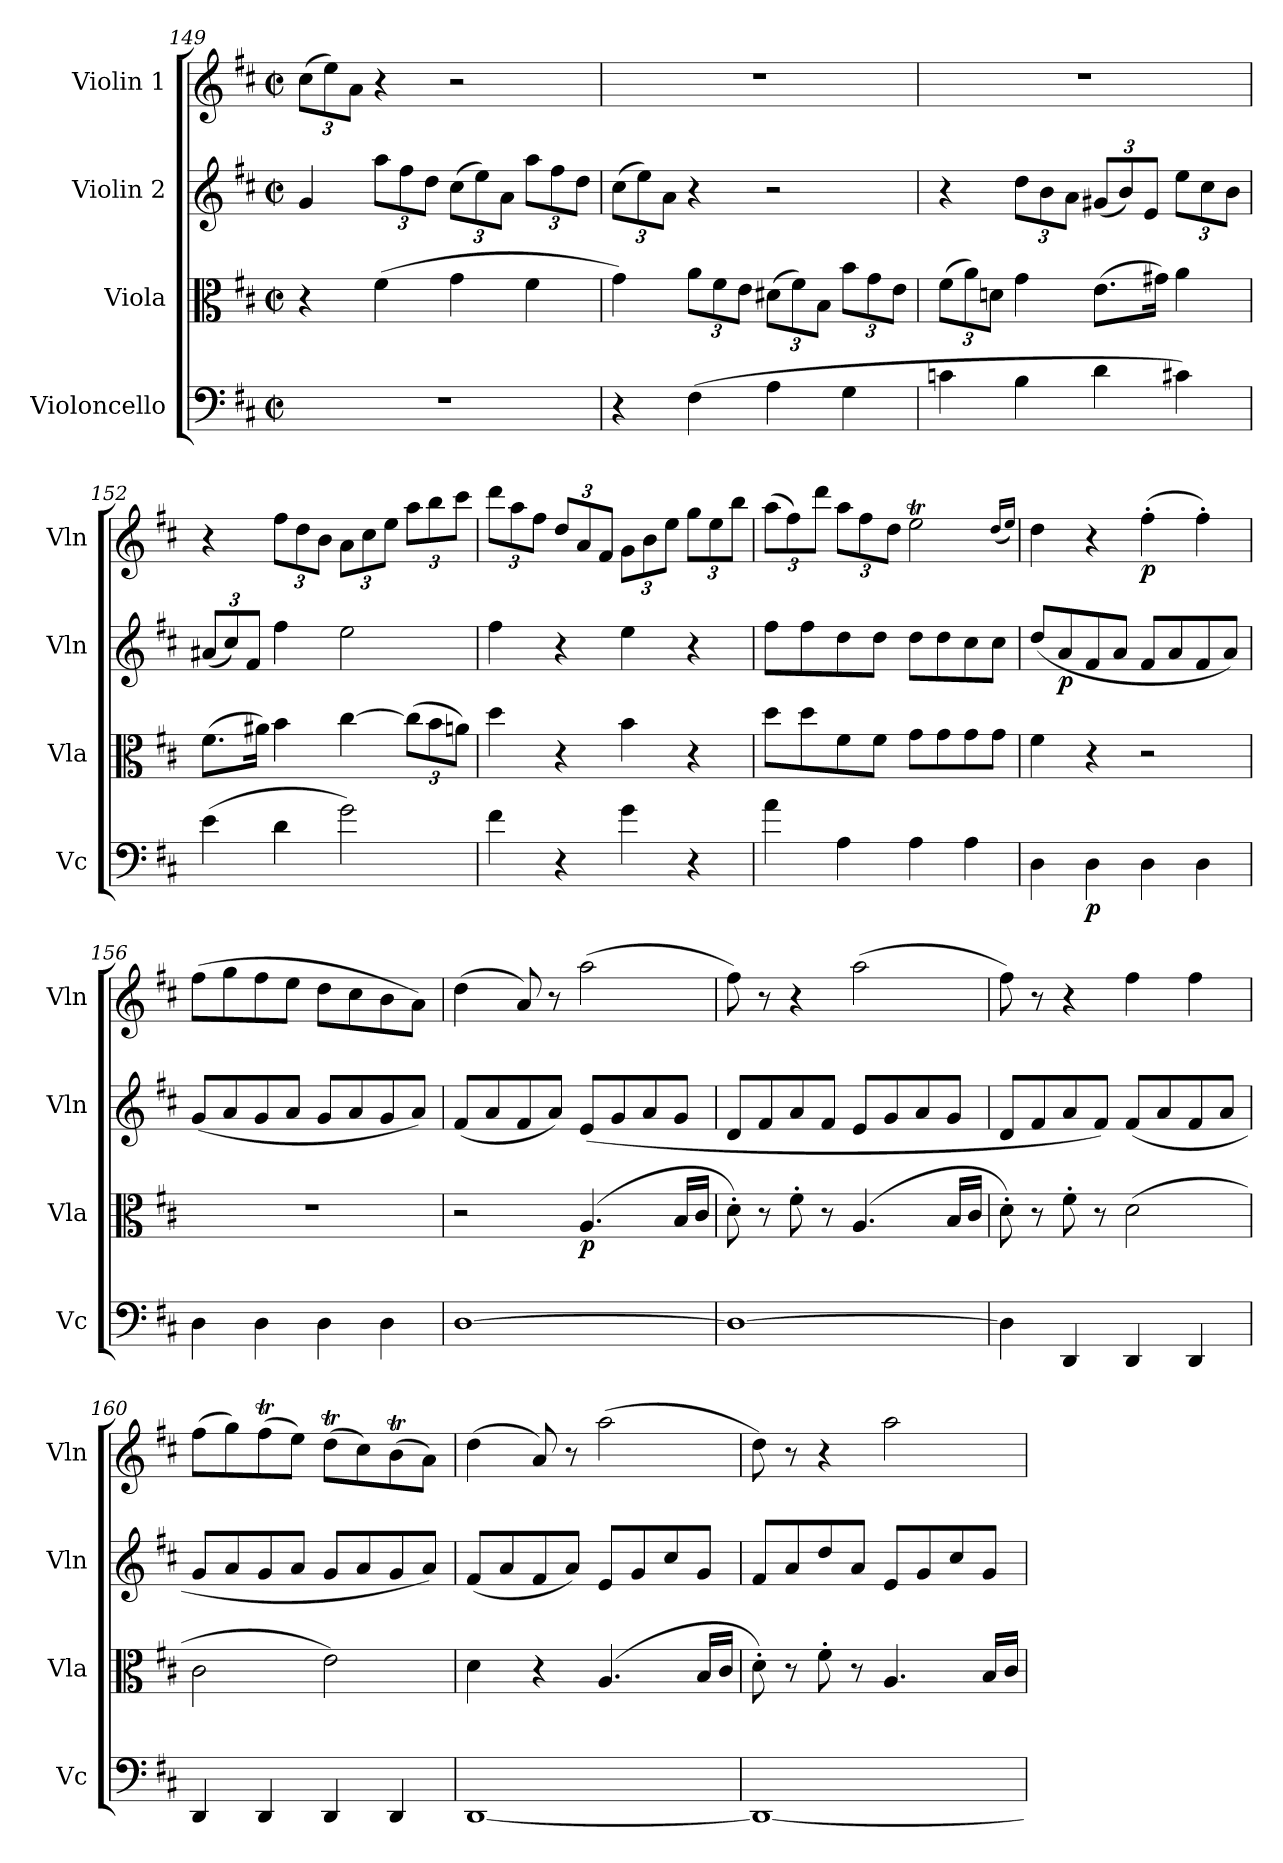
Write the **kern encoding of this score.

**kern	**dynam	**kern	**dynam	**kern	**dynam	**kern	**dynam
*part4	*part4	*part3	*part3	*part2	*part2	*part1	*part1
*staff4	*staff4	*staff3	*staff3	*staff2	*staff2	*staff1	*staff1
*I"Violoncello	*	*I"Viola	*	*I"Violin 2	*	*I"Violin 1	*
*I'Vc	*	*I'Vla	*	*I'Vln	*	*I'Vln	*
!!LO:PB:g=z
*clefF4	*	*clefC3	*	*clefG2	*	*clefG2	*
*k[f#c#]	*	*k[f#c#]	*	*k[f#c#]	*	*k[f#c#]	*
*M2/2	*	*M2/2	*	*M2/2	*	*M2/2	*
*met(c|)	*	*met(c|)	*	*met(c|)	*	*met(c|)	*
*	*	*	*	*	*	*Xbrackettup	*
=149	=149	=149	=149	=149	=149	=149	=149
1r	.	4r	.	4g/	.	(12cc#\L	.
.	.	.	.	.	.	12ee\)	.
.	.	.	.	.	.	12a\J	.
*	*	*	*	*Xbrackettup	*	*	*
.	.	(4f#\	.	12aa\L	.	4r	.
.	.	.	.	12ff#\	.	.	.
.	.	.	.	12dd\J	.	.	.
.	.	4g\	.	(12cc#\L	.	2r	.
.	.	.	.	12ee\)	.	.	.
.	.	.	.	12a\J	.	.	.
.	.	4f#\	.	12aa\L	.	.	.
.	.	.	.	12ff#\	.	.	.
.	.	.	.	12dd\J	.	.	.
=150	=150	=150	=150	=150	=150	=150	=150
4r	.	4g\)	.	(12cc#\L	.	1r	.
.	.	.	.	12ee\)	.	.	.
.	.	.	.	12a\J	.	.	.
*	*	*Xbrackettup	*	*	*	*	*
(4F#\	.	12a\L	.	4r	.	.	.
.	.	12f#\	.	.	.	.	.
.	.	12e\J	.	.	.	.	.
4A\	.	(12d#X\L	.	2r	.	.	.
.	.	12f#\)	.	.	.	.	.
.	.	12B\J	.	.	.	.	.
4G\	.	12b\L	.	.	.	.	.
.	.	12g\	.	.	.	.	.
.	.	12e\J	.	.	.	.	.
=151	=151	=151	=151	=151	=151	=151	=151
4cn\	.	(12f#\L	.	4r	.	1r	.
.	.	12a\)	.	.	.	.	.
.	.	12dn\J	.	.	.	.	.
4B\	.	4g\	.	12dd\L	.	.	.
.	.	.	.	12b\	.	.	.
.	.	.	.	12a\J	.	.	.
4d\	.	(8.e\L	.	(12g#X/L	.	.	.
.	.	.	.	12b/)	.	.	.
.	.	.	.	12e/J	.	.	.
.	.	16g#X\Jk)	.	.	.	.	.
4c#X\)	.	4a\	.	12ee\L	.	.	.
.	.	.	.	12cc#\	.	.	.
.	.	.	.	12b\J	.	.	.
=152	=152	=152	=152	=152	=152	=152	=152
(4e\	.	(8.f#\L	.	(12a#X/L	.	4r	.
.	.	.	.	12cc#/)	.	.	.
.	.	.	.	12f#/J	.	.	.
.	.	16a#X\Jk)	.	.	.	.	.
4d\	.	4b\	.	4ff#\	.	12ff#\L	.
.	.	.	.	.	.	12dd\	.
.	.	.	.	.	.	12b\J	.
2g\)	.	[4cc#\	.	2ee\	.	12a\L	.
.	.	.	.	.	.	12cc#\	.
.	.	.	.	.	.	12ee\J	.
.	.	(12cc#\L]	.	.	.	12aa\L	.
.	.	12b\	.	.	.	12bb\	.
.	.	12an\J)	.	.	.	12ccc#\J	.
=153	=153	=153	=153	=153	=153	=153	=153
4f#\	.	4dd\	.	4ff#\	.	12ddd\L	.
.	.	.	.	.	.	12aa\	.
.	.	.	.	.	.	12ff#\J	.
4r	.	4r	.	4r	.	12dd/L	.
.	.	.	.	.	.	12a/	.
.	.	.	.	.	.	12f#/J	.
4g\	.	4b\	.	4ee\	.	12g\L	.
.	.	.	.	.	.	12b\	.
.	.	.	.	.	.	12ee\J	.
4r	.	4r	.	4r	.	12gg\L	.
.	.	.	.	.	.	12ee\	.
.	.	.	.	.	.	12bb\J	.
!!LO:LB:g=z
=154	=154	=154	=154	=154	=154	=154	=154
4a\	.	8dd\L	.	8ff#\L	.	(12aa\L	.
.	.	.	.	.	.	12ff#\)	.
.	.	8dd\	.	8ff#\	.	.	.
.	.	.	.	.	.	12ddd\J	.
4A\	.	8f#\	.	8dd\	.	12aa\L	.
.	.	.	.	.	.	12ff#\	.
.	.	8f#\J	.	8dd\J	.	.	.
.	.	.	.	.	.	12dd\J	.
4A\	.	8g\L	.	8dd\L	.	2eeT\	.
.	.	8g\	.	8dd\	.	.	.
4A\	.	8g\	.	8cc#\	.	.	.
.	.	8g\J	.	8cc#\J	.	.	.
.	.	.	.	.	.	(16qdd/LL	.
.	.	.	.	.	.	16qee/JJ)	.
=155	=155	=155	=155	=155	=155	=155	=155
4D\	.	4f#\	.	(8dd/L	.	4dd\	.
!	!	!	!	!	!LO:DY:b	!	!
.	.	.	.	8a/	p	.	.
!	!LO:DY:b	!	!	!	!	!	!
4D\	p	4r	.	8f#/	.	4r	.
.	.	.	.	8a/J	.	.	.
!	!	!	!	!	!	!	!LO:DY:b
4D\	.	2r	.	8f#/L	.	(4ff#'\	p
.	.	.	.	8a/	.	.	.
4D\	.	.	.	8f#/	.	4ff#'\)	.
.	.	.	.	8a/J)	.	.	.
=156	=156	=156	=156	=156	=156	=156	=156
4D\	.	1r	.	(8g/L	.	(8ff#\L	.
.	.	.	.	8a/	.	8gg\	.
4D\	.	.	.	8g/	.	8ff#\	.
.	.	.	.	8a/J	.	8ee\J	.
4D\	.	.	.	8g/L	.	8dd\L	.
.	.	.	.	8a/	.	8cc#\	.
4D\	.	.	.	8g/	.	8b\	.
.	.	.	.	8a/J)	.	8a\J)	.
=157	=157	=157	=157	=157	=157	=157	=157
[1D	.	2r	.	(8f#/L	.	(4dd\	.
.	.	.	.	8a/	.	.	.
.	.	.	.	8f#/	.	8a/)	.
.	.	.	.	8a/J)	.	8r	.
!	!	!	!LO:DY:b	!	!	!	!
.	.	(4.A/	p	(8e/L	.	(2aa\	.
.	.	.	.	8g/	.	.	.
.	.	.	.	8a/	.	.	.
.	.	16B/LL	.	8g/J	.	.	.
.	.	16c#/JJ	.	.	.	.	.
=158	=158	=158	=158	=158	=158	=158	=158
1D_	.	8d'\)	.	8d/L	.	8ff#\)	.
.	.	8r	.	8f#/	.	8r	.
.	.	8f#'\	.	8a/	.	4r	.
.	.	8r	.	8f#/J	.	.	.
.	.	(4.A/	.	8e/L	.	(2aa\	.
.	.	.	.	8g/	.	.	.
.	.	.	.	8a/	.	.	.
.	.	16B/LL	.	8g/J	.	.	.
.	.	16c#/JJ	.	.	.	.	.
=159	=159	=159	=159	=159	=159	=159	=159
4D\]	.	8d'\)	.	8d/L	.	8ff#\)	.
.	.	8r	.	8f#/	.	8r	.
4DD/	.	8f#'\	.	8a/	.	4r	.
.	.	8r	.	8f#/J)	.	.	.
4DD/	.	(2d\	.	(8f#/L	.	4ff#\	.
.	.	.	.	8a/	.	.	.
4DD/	.	.	.	8f#/	.	4ff#\	.
.	.	.	.	8a/J	.	.	.
=160	=160	=160	=160	=160	=160	=160	=160
4DD/	.	2c#\	.	8g/L	.	(8ff#\L	.
.	.	.	.	8a/	.	8gg\)	.
4DD/	.	.	.	8g/	.	(8ff#t\	.
.	.	.	.	8a/J	.	8ee\J)	.
4DD/	.	2e\)	.	8g/L	.	(8ddT\L	.
.	.	.	.	8a/	.	8cc#\)	.
4DD/	.	.	.	8g/	.	(8bT\	.
.	.	.	.	8a/J)	.	8a\J)	.
!!LO:LB:g=z
=161	=161	=161	=161	=161	=161	=161	=161
[1DD	.	4d\	.	(8f#/L	.	(4dd\	.
.	.	.	.	8a/	.	.	.
.	.	4r	.	8f#/	.	8a/)	.
.	.	.	.	8a/J)	.	8r	.
.	.	(4.A/	.	8e/L	.	(2aa\	.
.	.	.	.	8g/	.	.	.
.	.	.	.	8cc#/	.	.	.
.	.	16B/LL	.	8g/J	.	.	.
.	.	16c#/JJ	.	.	.	.	.
!!LO:LB:g=z
=162	=162	=162	=162	=162	=162	=162	=162
1DD_	.	8d'\)	.	8f#/L	.	8dd\)	.
.	.	8r	.	8a/	.	8r	.
.	.	8f#'\	.	8dd/	.	4r	.
.	.	8r	.	8a/J	.	.	.
.	.	4.A/	.	8e/L	.	2aa\	.
.	.	.	.	8g/	.	.	.
.	.	.	.	8cc#/	.	.	.
.	.	16B/LL	.	8g/J	.	.	.
.	.	16c#/JJ	.	.	.	.	.
=	=	=	=	=	=	=	=
*-	*-	*-	*-	*-	*-	*-	*-
